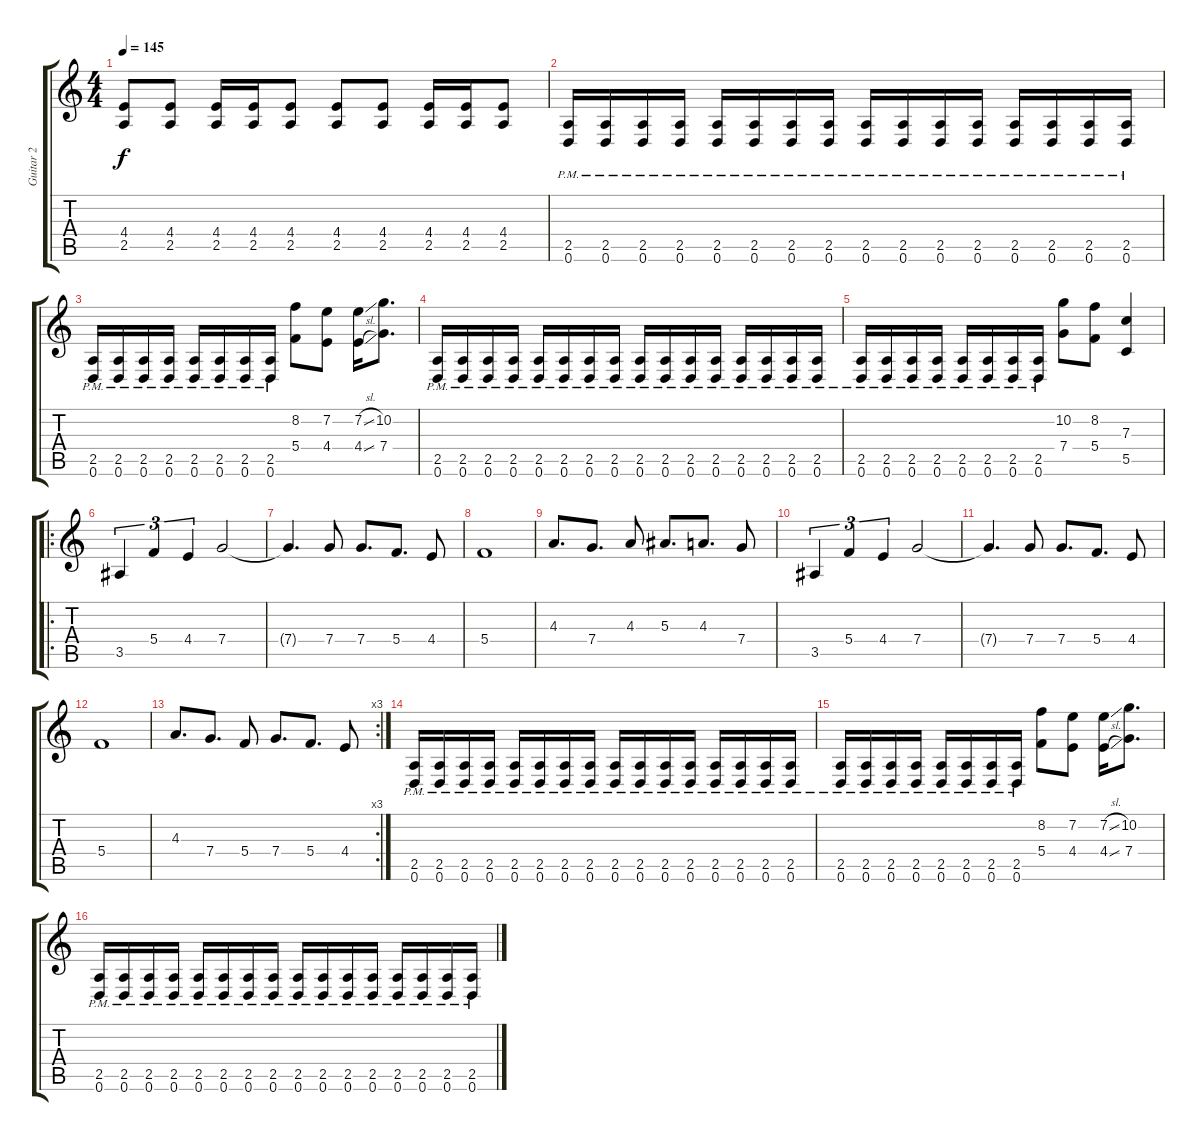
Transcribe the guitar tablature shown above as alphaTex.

\track ("Guitar 2" "Guitar 2") {instrument distortionguitar}
\staff {score tabs}
\tuning (D4 A3 F3 C3 G2 D2) {hide}
\ts (4 4)
\tempo 145
\clef g2
\ks c
(4.4 2.5).8{dy f} (4.4 2.5).8 (4.4 2.5).16 (4.4 2.5).16 (4.4 2.5).8 (4.4 2.5).8 (4.4 2.5).8 (4.4 2.5).16 (4.4 2.5).16 (4.4 2.5).8 |
(2.5{pm} 0.6{pm}).16 (2.5{pm} 0.6{pm}).16 (2.5{pm} 0.6{pm}).16 (2.5{pm} 0.6{pm}).16 (2.5{pm} 0.6{pm}).16 (2.5{pm} 0.6{pm}).16 (2.5{pm} 0.6{pm}).16 (2.5{pm} 0.6{pm}).16 (2.5{pm} 0.6{pm}).16 (2.5{pm} 0.6{pm}).16 (2.5{pm} 0.6{pm}).16 (2.5{pm} 0.6{pm}).16 (2.5{pm} 0.6{pm}).16 (2.5{pm} 0.6{pm}).16 (2.5{pm} 0.6{pm}).16 (2.5{pm} 0.6{pm}).16 |
(2.5{pm} 0.6{pm}).16 (2.5{pm} 0.6{pm}).16 (2.5{pm} 0.6{pm}).16 (2.5{pm} 0.6{pm}).16 (2.5{pm} 0.6{pm}).16 (2.5{pm} 0.6{pm}).16 (2.5{pm} 0.6{pm}).16 (2.5{pm} 0.6{pm}).16 (8.2 5.4).8 (7.2 4.4).8 (7.2{sl} 4.4{sl}).16 (10.2 7.4).8{d} |
(2.5{pm} 0.6{pm}).16 (2.5{pm} 0.6{pm}).16 (2.5{pm} 0.6{pm}).16 (2.5{pm} 0.6{pm}).16 (2.5{pm} 0.6{pm}).16 (2.5{pm} 0.6{pm}).16 (2.5{pm} 0.6{pm}).16 (2.5{pm} 0.6{pm}).16 (2.5{pm} 0.6{pm}).16 (2.5{pm} 0.6{pm}).16 (2.5{pm} 0.6{pm}).16 (2.5{pm} 0.6{pm}).16 (2.5{pm} 0.6{pm}).16 (2.5{pm} 0.6{pm}).16 (2.5{pm} 0.6{pm}).16 (2.5{pm} 0.6{pm}).16 |
(2.5{pm} 0.6{pm}).16 (2.5{pm} 0.6{pm}).16 (2.5{pm} 0.6{pm}).16 (2.5{pm} 0.6{pm}).16 (2.5{pm} 0.6{pm}).16 (2.5{pm} 0.6{pm}).16 (2.5{pm} 0.6{pm}).16 (2.5{pm} 0.6{pm}).16 (10.2 7.4).8 (8.2 5.4).8 (7.3 5.5).4 |
\ro
3.5.4{tu (3 2)} 5.4.4{tu (3 2)} 4.4.4{tu (3 2)} 7.4.2 |
7.4{t}.4{d} 7.4.8 7.4.8{d} 5.4.8{d} 4.4.8 |
5.4.1 |
4.3.8{d} 7.4.8{d} 4.3.8 5.3.8{d} 4.3.8{d} 7.4.8 |
3.5.4{tu (3 2)} 5.4.4{tu (3 2)} 4.4.4{tu (3 2)} 7.4.2 |
7.4{t}.4{d} 7.4.8 7.4.8{d} 5.4.8{d} 4.4.8 |
5.4.1 |
\rc 3
4.3.8{d} 7.4.8{d} 5.4.8 7.4.8{d} 5.4.8{d} 4.4.8 |
(2.5{pm} 0.6{pm}).16 (2.5{pm} 0.6{pm}).16 (2.5{pm} 0.6{pm}).16 (2.5{pm} 0.6{pm}).16 (2.5{pm} 0.6{pm}).16 (2.5{pm} 0.6{pm}).16 (2.5{pm} 0.6{pm}).16 (2.5{pm} 0.6{pm}).16 (2.5{pm} 0.6{pm}).16 (2.5{pm} 0.6{pm}).16 (2.5{pm} 0.6{pm}).16 (2.5{pm} 0.6{pm}).16 (2.5{pm} 0.6{pm}).16 (2.5{pm} 0.6{pm}).16 (2.5{pm} 0.6{pm}).16 (2.5{pm} 0.6{pm}).16 |
(2.5{pm} 0.6{pm}).16 (2.5{pm} 0.6{pm}).16 (2.5{pm} 0.6{pm}).16 (2.5{pm} 0.6{pm}).16 (2.5{pm} 0.6{pm}).16 (2.5{pm} 0.6{pm}).16 (2.5{pm} 0.6{pm}).16 (2.5{pm} 0.6{pm}).16 (8.2 5.4).8 (7.2 4.4).8 (7.2{sl} 4.4{sl}).16 (10.2 7.4).8{d} |
(2.5{pm} 0.6{pm}).16 (2.5{pm} 0.6{pm}).16 (2.5{pm} 0.6{pm}).16 (2.5{pm} 0.6{pm}).16 (2.5{pm} 0.6{pm}).16 (2.5{pm} 0.6{pm}).16 (2.5{pm} 0.6{pm}).16 (2.5{pm} 0.6{pm}).16 (2.5{pm} 0.6{pm}).16 (2.5{pm} 0.6{pm}).16 (2.5{pm} 0.6{pm}).16 (2.5{pm} 0.6{pm}).16 (2.5{pm} 0.6{pm}).16 (2.5{pm} 0.6{pm}).16 (2.5{pm} 0.6{pm}).16 (2.5{pm} 0.6{pm}).16
